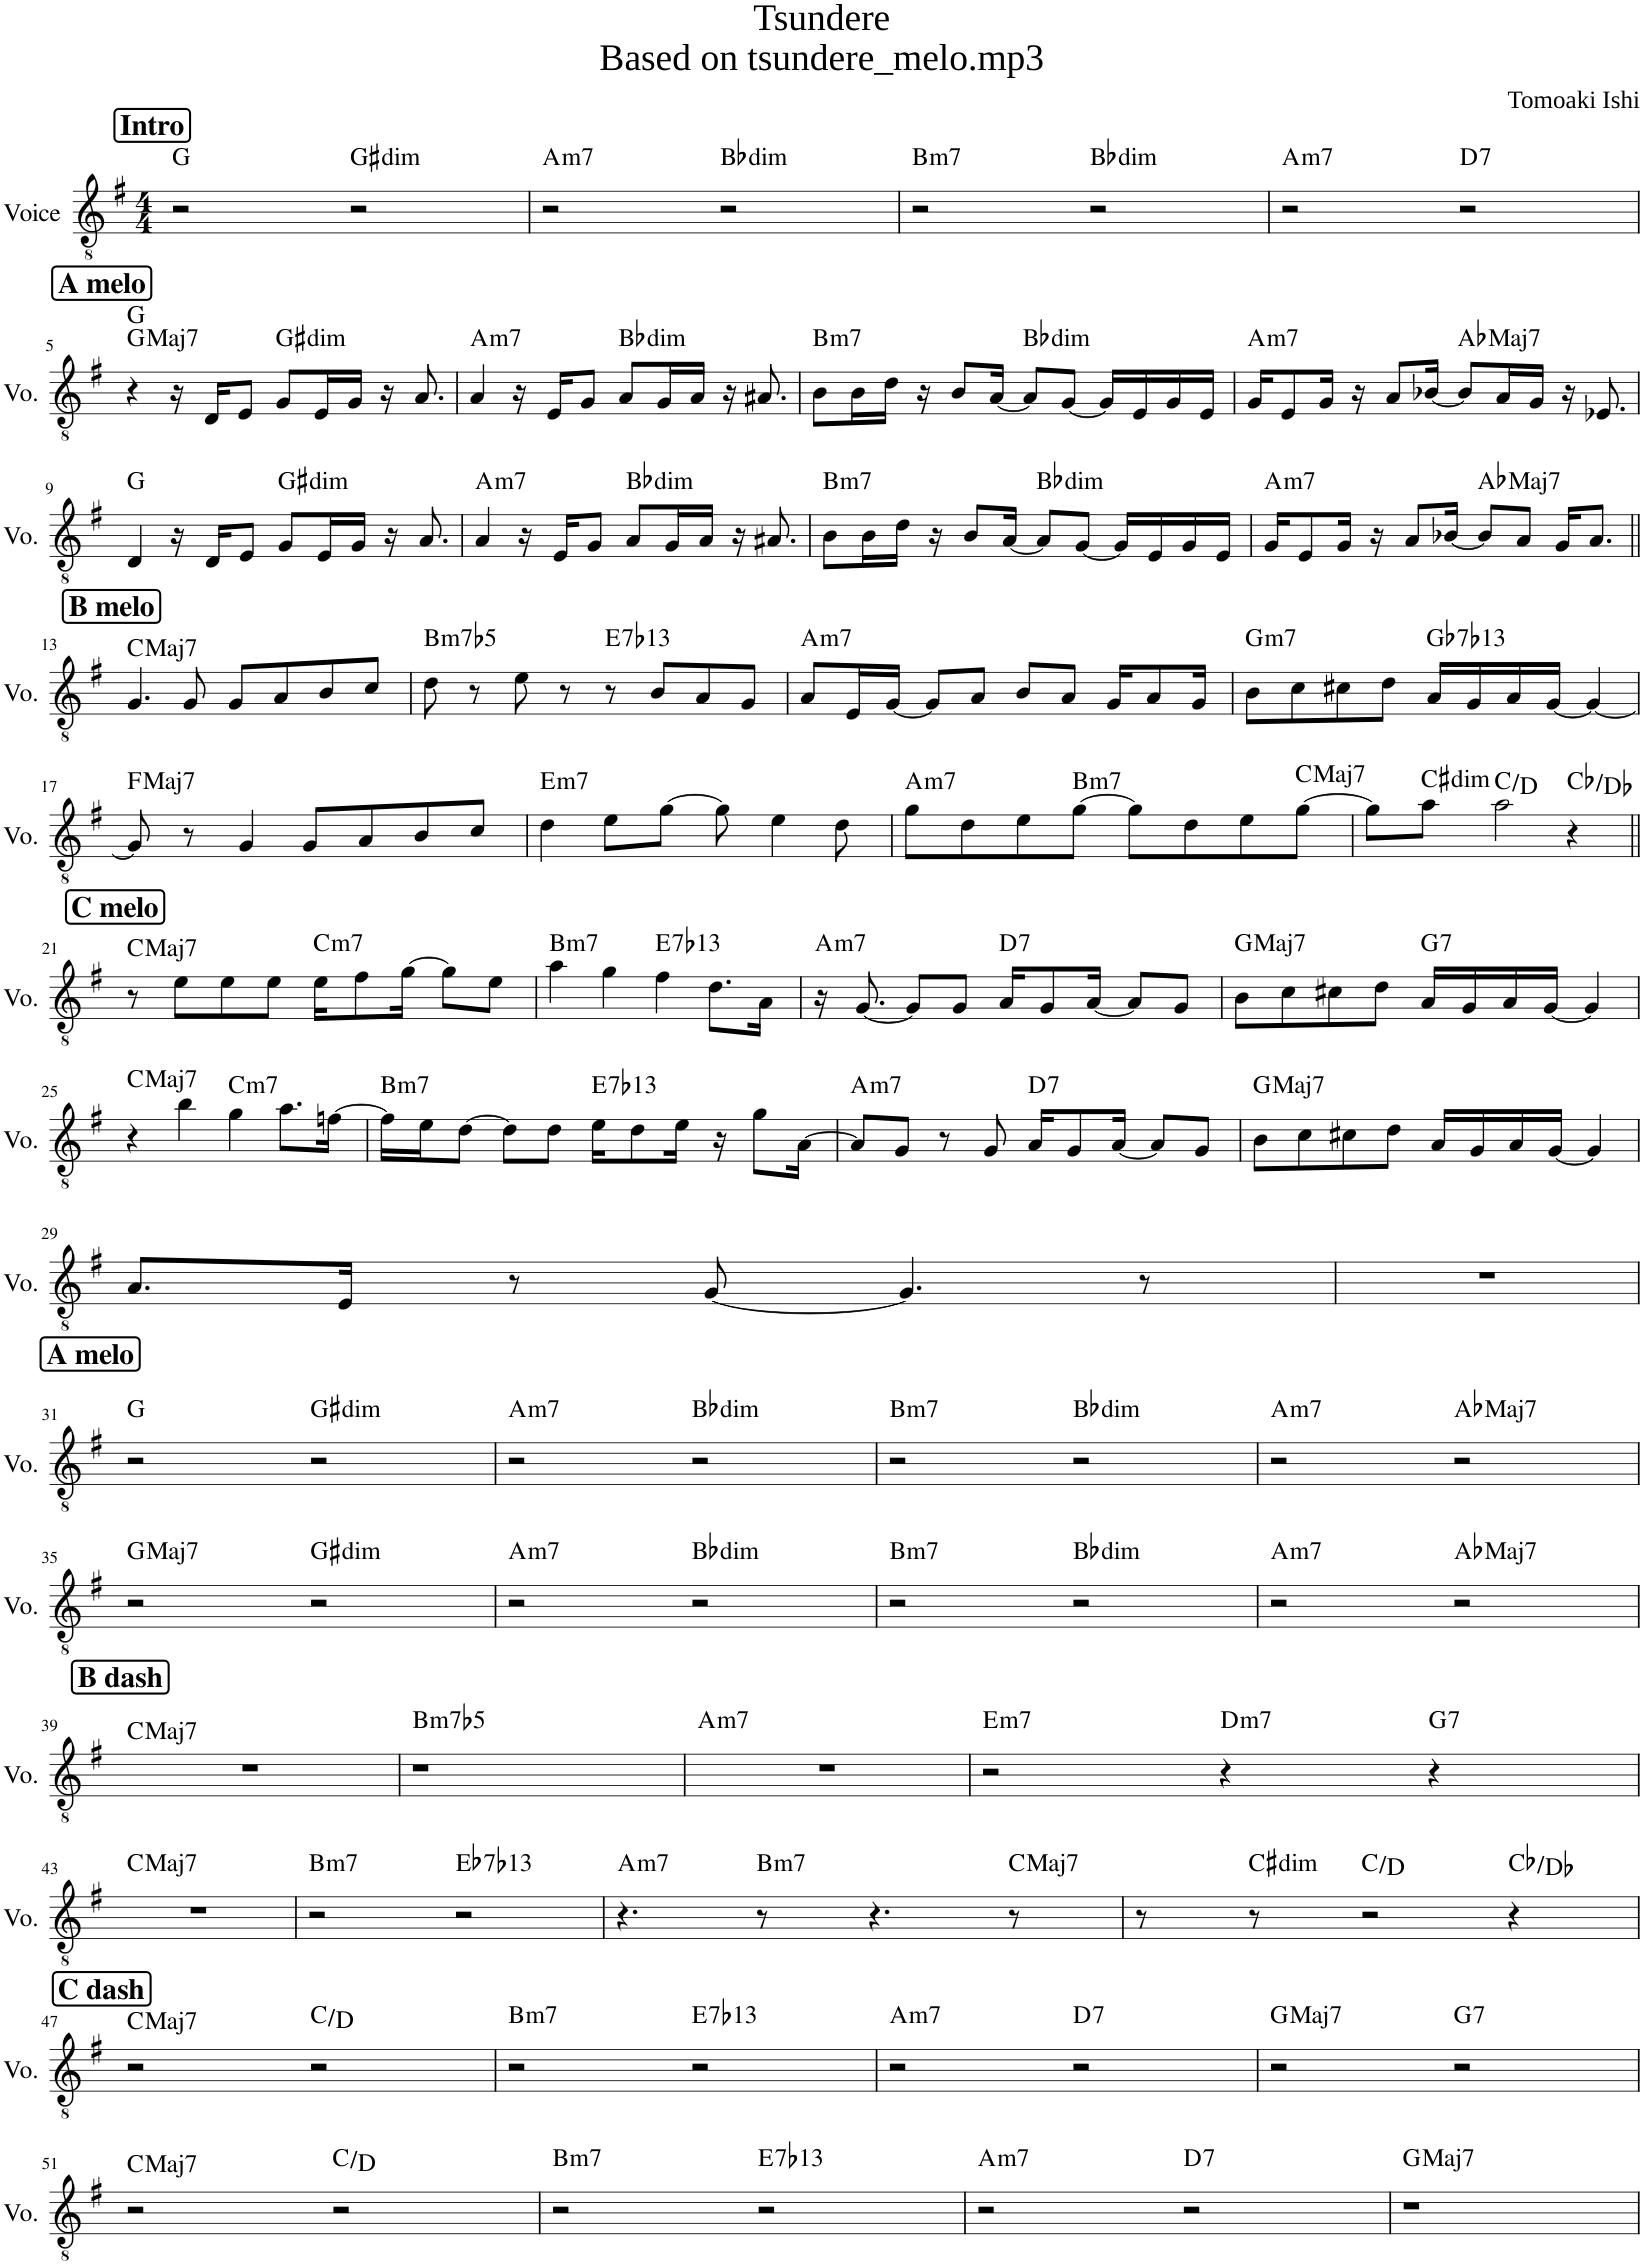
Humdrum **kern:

**kern	**harte
*part1	*part1
*staff1	*
*I"Voice	*
*I'Vo.	*
*clefGv2	*
*k[f#]	*
*M4/4	*
!!LO:REH:place=s1:a:B:cj:fs=14:t=Intro
=1	=1
2r	G:maj
!	!LO:H:kt=dim
2r	G#:dim
=2	=2
!	!LO:H:kt=m7
2r	A:min7
!	!LO:H:kt=dim
2r	Bb:dim
=3	=3
!	!LO:H:kt=m7
2r	B:min7
!	!LO:H:kt=dim
2r	Bb:dim
=4	=4
!	!LO:H:kt=m7
2r	A:min7
!	!LO:H:kt=7
2r	D:7
!!LO:LB:g=z
!!LO:REH:place=s1:a:B:cj:fs=14:t=A melo
=5	=5
!	!LO:H:n=1:kt=Maj7
4r	G:maj7 G:maj
16r	.
16D/KL	.
8E/J	.
!	!LO:H:kt=dim
8G/L	G#:dim
16E/L	.
16G/JJ	.
16r	.
8.A/	.
=6	=6
!	!LO:H:kt=m7
4A/	A:min7
16r	.
16E/KL	.
8G/J	.
!	!LO:H:kt=dim
8A/L	Bb:dim
16G/L	.
16A/JJ	.
16r	.
8.A#X/	.
=7	=7
!	!LO:H:kt=m7
8B\L	B:min7
16B\L	.
16d\JJ	.
16r	.
8B/L	.
[16A/Jk	.
!	!LO:H:kt=dim
8A/L]	Bb:dim
[8G/J	.
16G/LL]	.
16E/	.
16G/	.
16E/JJ	.
=8	=8
!	!LO:H:kt=m7
16G/KL	A:min7
8E/	.
16G/Jk	.
16r	.
8A/L	.
[16B-X/Jk	.
!	!LO:H:kt=Maj7
8B-/L]	Ab:maj7
16A/L	.
16G/JJ	.
16r	.
8.E-X/	.
!!LO:LB:g=z
=9	=9
4D/	G:maj
16r	.
16D/KL	.
8E/J	.
!	!LO:H:kt=dim
8G/L	G#:dim
16E/L	.
16G/JJ	.
16r	.
8.A/	.
=10	=10
!	!LO:H:kt=m7
4A/	A:min7
16r	.
16E/KL	.
8G/J	.
!	!LO:H:kt=dim
8A/L	Bb:dim
16G/L	.
16A/JJ	.
16r	.
8.A#X/	.
=11	=11
!	!LO:H:kt=m7
8B\L	B:min7
16B\L	.
16d\JJ	.
16r	.
8B/L	.
[16A/Jk	.
!	!LO:H:kt=dim
8A/L]	Bb:dim
[8G/J	.
16G/LL]	.
16E/	.
16G/	.
16E/JJ	.
=12	=12
!	!LO:H:kt=m7
16G/KL	A:min7
8E/	.
16G/Jk	.
16r	.
8A/L	.
[16B-X/Jk	.
!	!LO:H:kt=Maj7
8B-/L]	Ab:maj7
8A/J	.
16G/KL	.
8.A/J	.
!!LO:LB:g=z
!!LO:REH:place=s1:a:B:cj:fs=14:t=B melo
=13||	=13||
!	!LO:H:kt=Maj7
4.G/	C:maj7
8G/	.
8G/L	.
8A/	.
8B/	.
8c/J	.
=14	=14
!	!LO:H:kt=m7b5
8d\	B:hdim7
8r	.
8e\	.
8r	.
!	!LO:H:kt=7
8r	E:7(b13)
8B/L	.
8A/	.
8G/J	.
=15	=15
!	!LO:H:kt=m7
8A/L	A:min7
16E/L	.
[16G/JJ	.
8G/L]	.
8A/J	.
8B/L	.
8A/J	.
16G/KL	.
8A/	.
16G/Jk	.
=16	=16
!	!LO:H:kt=m7
8B\L	G:min7
8c\	.
8c#X\	.
8d\J	.
!	!LO:H:kt=7
16A/LL	Gb:7(b13)
16G/	.
16A/	.
[16G/JJ	.
4G/_	.
!!LO:LB:g=z
=17	=17
!	!LO:H:kt=Maj7
8G/]	F:maj7
8r	.
4G/	.
8G/L	.
8A/	.
8B/	.
8c/J	.
=18	=18
!	!LO:H:kt=m7
4d\	E:min7
8e\L	.
[8g\J	.
8g\]	.
4e\	.
8d\	.
=19	=19
!	!LO:H:kt=m7
8g\L	A:min7
8d\	.
8e\	.
!	!LO:H:kt=m7
[8g\J	B:min7
8g\L]	.
8d\	.
8e\	.
!	!LO:H:kt=Maj7
[8g\J	C:maj7
=20	=20
8g\L]	.
!	!LO:H:kt=dim
8a\J	C#:dim
2a\	C:maj/2
4r	Cb:maj/2
!!LO:LB:g=z
!!LO:REH:place=s1:a:B:cj:fs=14:t=C melo
=21||	=21||
!	!LO:H:kt=Maj7
8r	C:maj7
8e\L	.
8e\	.
8e\J	.
!	!LO:H:kt=m7
16e\KL	C:min7
8f#\	.
[16g\Jk	.
8g\L]	.
8e\J	.
=22	=22
!	!LO:H:kt=m7
4a\	B:min7
4g\	.
!	!LO:H:kt=7
4f#\	E:7(b13)
8.d\L	.
16A\Jk	.
=23	=23
!	!LO:H:kt=m7
16r	A:min7
[8.G/	.
8G/L]	.
8G/J	.
!	!LO:H:kt=7
16A/KL	D:7
8G/	.
[16A/Jk	.
8A/L]	.
8G/J	.
=24	=24
!	!LO:H:kt=Maj7
8B\L	G:maj7
8c\	.
8c#X\	.
8d\J	.
!	!LO:H:kt=7
16A/LL	G:7
16G/	.
16A/	.
[16G/JJ	.
4G/]	.
!!LO:LB:g=z
=25	=25
!	!LO:H:kt=Maj7
4r	C:maj7
4b\	.
!	!LO:H:kt=m7
4g\	C:min7
8.a\L	.
[16fn\Jk	.
=26	=26
!	!LO:H:kt=m7
16f\LL]	B:min7
16e\J	.
[8d\J	.
8d\L]	.
8d\J	.
!	!LO:H:kt=7
16e\KL	E:7(b13)
8d\	.
16e\Jk	.
16r	.
8g\L	.
[16A\Jk	.
=27	=27
!	!LO:H:kt=m7
8A/L]	A:min7
8G/J	.
8r	.
8G/	.
!	!LO:H:kt=7
16A/KL	D:7
8G/	.
[16A/Jk	.
8A/L]	.
8G/J	.
=28	=28
!	!LO:H:kt=Maj7
8B\L	G:maj7
8c\	.
8c#X\	.
8d\J	.
16A/LL	.
16G/	.
16A/	.
[16G/JJ	.
4G/]	.
!!LO:LB:g=z
=29	=29
8.A/L	.
16E/Jk	.
8r	.
[8G/	.
4.G/]	.
8r	.
=30	=30
1r	.
!!LO:LB:g=z
!!LO:REH:place=s1:a:B:cj:fs=14:t=A melo
=31	=31
2r	G:maj
!	!LO:H:kt=dim
2r	G#:dim
=32	=32
!	!LO:H:kt=m7
2r	A:min7
!	!LO:H:kt=dim
2r	Bb:dim
=33	=33
!	!LO:H:kt=m7
2r	B:min7
!	!LO:H:kt=dim
2r	Bb:dim
=34	=34
!	!LO:H:kt=m7
2r	A:min7
!	!LO:H:kt=Maj7
2r	Ab:maj7
!!LO:LB:g=z
=35	=35
!	!LO:H:kt=Maj7
2r	G:maj7
!	!LO:H:kt=dim
2r	G#:dim
=36	=36
!	!LO:H:kt=m7
2r	A:min7
!	!LO:H:kt=dim
2r	Bb:dim
=37	=37
!	!LO:H:kt=m7
2r	B:min7
!	!LO:H:kt=dim
2r	Bb:dim
=38	=38
!	!LO:H:kt=m7
2r	A:min7
!	!LO:H:kt=Maj7
2r	Ab:maj7
!!LO:LB:g=z
!!LO:REH:place=s1:a:B:cj:fs=14:t=B dash
=39	=39
!	!LO:H:kt=Maj7
1r	C:maj7
=40	=40
!	!LO:H:kt=m7b5
1r	B:hdim7
=41	=41
!	!LO:H:kt=m7
1r	A:min7
=42	=42
!	!LO:H:kt=m7
2r	E:min7
!	!LO:H:kt=m7
4r	D:min7
!	!LO:H:kt=7
4r	G:7
!!LO:LB:g=z
=43	=43
!	!LO:H:kt=Maj7
1r	C:maj7
=44	=44
!	!LO:H:kt=m7
2r	B:min7
!	!LO:H:kt=7
2r	Eb:7(b13)
=45	=45
!	!LO:H:kt=m7
4.r	A:min7
!	!LO:H:kt=m7
8r	B:min7
4.r	.
!	!LO:H:kt=Maj7
8r	C:maj7
=46	=46
8r	.
!	!LO:H:kt=dim
8r	C#:dim
2r	C:maj/2
4r	Cb:maj/2
!!LO:LB:g=z
!!LO:REH:place=s1:a:B:cj:fs=14:t=C dash
=47	=47
!	!LO:H:kt=Maj7
2r	C:maj7
2r	C:maj/2
=48	=48
!	!LO:H:kt=m7
2r	B:min7
!	!LO:H:kt=7
2r	E:7(b13)
=49	=49
!	!LO:H:kt=m7
2r	A:min7
!	!LO:H:kt=7
2r	D:7
=50	=50
!	!LO:H:kt=Maj7
2r	G:maj7
!	!LO:H:kt=7
2r	G:7
!!LO:LB:g=z
=51	=51
!	!LO:H:kt=Maj7
2r	C:maj7
2r	C:maj/2
=52	=52
!	!LO:H:kt=m7
2r	B:min7
!	!LO:H:kt=7
2r	E:7(b13)
=53	=53
!	!LO:H:kt=m7
2r	A:min7
!	!LO:H:kt=7
2r	D:7
=54	=54
!	!LO:H:kt=Maj7
1r	G:maj7
=	=
*-	*-
